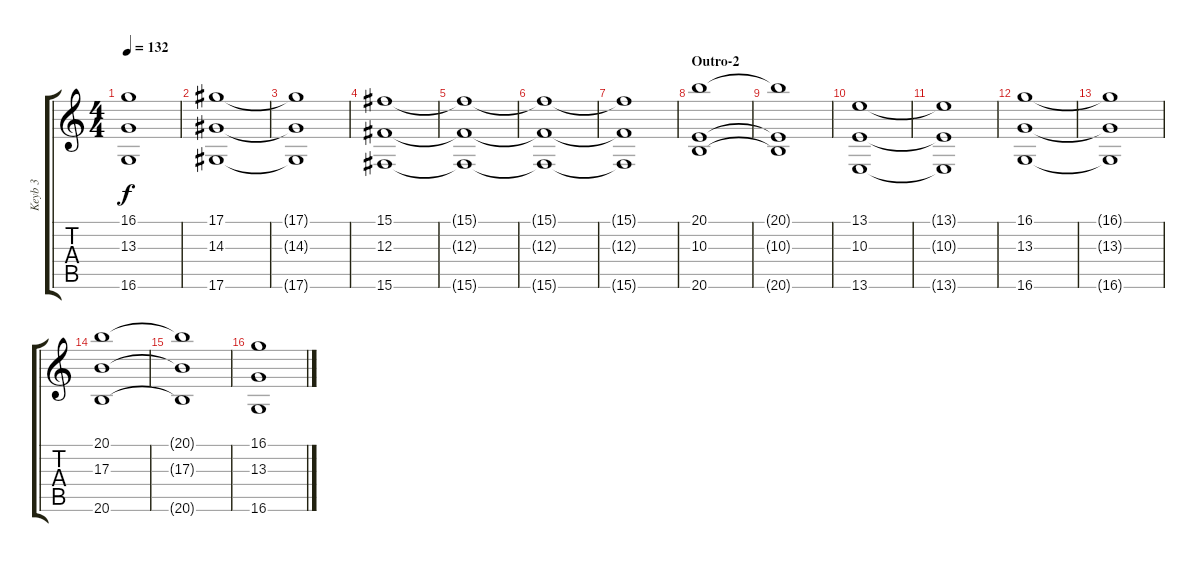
\track ("Keyb 3" "Keyb 3") {instrument stringensemble2}
\staff {score tabs}
\tuning (Eb4 Bb3 Gb3 Db3 Ab2 Eb2) {hide}
\ts (4 4)
\tempo 132
\clef g2
\ks c
(16.1{t} 13.3{t} 16.6{t}).1{dy f} |
(17.1 14.3 17.6).1 |
(17.1{t} 14.3{t} 17.6{t}).1 |
(15.1 12.3 15.6).1 |
(15.1{t} 12.3{t} 15.6{t}).1 |
(15.1{t} 12.3{t} 15.6{t}).1 |
(15.1{t} 12.3{t} 15.6{t}).1 |
\section ("" "Outro-2")
(20.1 10.3 20.6).1 |
(20.1{t} 10.3{t} 20.6{t}).1 |
(13.1 10.3 13.6).1 |
(13.1{t} 10.3{t} 13.6{t}).1 |
(16.1 13.3 16.6).1 |
(16.1{t} 13.3{t} 16.6{t}).1 |
(20.1 17.3 20.6).1 |
(20.1{t} 17.3{t} 20.6{t}).1 |
(16.1 13.3 16.6).1
